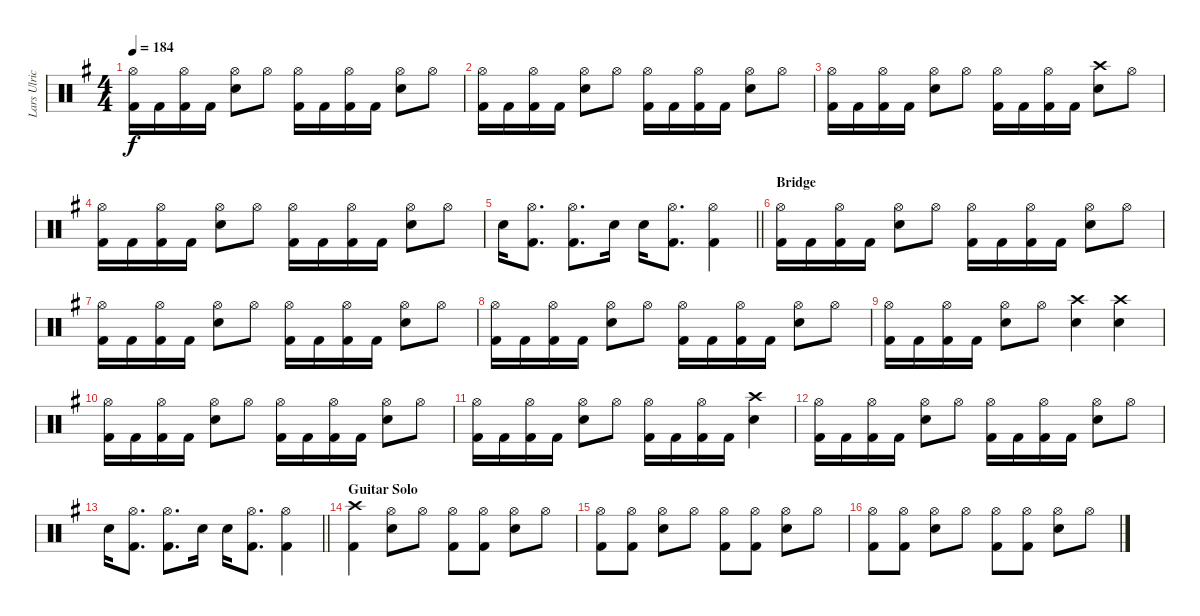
\track ("Lars Ulrich" "Lars Ulric") {instrument percussion}
\staff {score}
\articulation defaults
\ts (4 4)
\tempo 184
\clef neutral
\ks eminor
("Hi-Hat (open)" "Kick (hit) 2").16{dy f} "Kick (hit) 2".16 ("Hi-Hat (open)" "Kick (hit) 2").16 "Kick (hit) 2".16 ("Hi-Hat (open)" "Snare (hit) 2").8 "Hi-Hat (open)".8 ("Hi-Hat (open)" "Kick (hit) 2").16 "Kick (hit) 2".16 ("Hi-Hat (open)" "Kick (hit) 2").16 "Kick (hit) 2".16 ("Hi-Hat (open)" "Snare (hit) 2").8 "Hi-Hat (open)".8 |
("Hi-Hat (open)" "Kick (hit) 2").16 "Kick (hit) 2".16 ("Hi-Hat (open)" "Kick (hit) 2").16 "Kick (hit) 2".16 ("Hi-Hat (open)" "Snare (hit) 2").8 "Hi-Hat (open)".8 ("Hi-Hat (open)" "Kick (hit) 2").16 "Kick (hit) 2".16 ("Hi-Hat (open)" "Kick (hit) 2").16 "Kick (hit) 2".16 ("Hi-Hat (open)" "Snare (hit) 2").8 "Hi-Hat (open)".8 |
("Hi-Hat (open)" "Kick (hit) 2").16 "Kick (hit) 2".16 ("Hi-Hat (open)" "Kick (hit) 2").16 "Kick (hit) 2".16 ("Hi-Hat (open)" "Snare (hit) 2").8 "Hi-Hat (open)".8 ("Hi-Hat (open)" "Kick (hit) 2").16 "Kick (hit) 2".16 ("Hi-Hat (open)" "Kick (hit) 2").16 "Kick (hit) 2".16 ("Crash high (hit)" "Snare (hit) 2").8 "Hi-Hat (open)".8 |
("Hi-Hat (open)" "Kick (hit) 2").16 "Kick (hit) 2".16 ("Hi-Hat (open)" "Kick (hit) 2").16 "Kick (hit) 2".16 ("Hi-Hat (open)" "Snare (hit) 2").8 "Hi-Hat (open)".8 ("Hi-Hat (open)" "Kick (hit) 2").16 "Kick (hit) 2".16 ("Hi-Hat (open)" "Kick (hit) 2").16 "Kick (hit) 2".16 ("Hi-Hat (open)" "Snare (hit) 2").8 "Hi-Hat (open)".8 |
\barLineRight lightlight "Snare (hit) 2".16
("Hi-Hat (open)" "Kick (hit) 2").8{d} ("Hi-Hat (open)" "Kick (hit) 2").8{d} "Snare (hit) 2".16 "Snare (hit) 2".16 ("Hi-Hat (open)" "Kick (hit) 2").8{d} ("Hi-Hat (open)" "Kick (hit) 2").4 |
\section ("" "Bridge")
("Hi-Hat (open)" "Kick (hit) 2").16 "Kick (hit) 2".16 ("Hi-Hat (open)" "Kick (hit) 2").16 "Kick (hit) 2".16 ("Hi-Hat (open)" "Snare (hit) 2").8 "Hi-Hat (open)".8 ("Hi-Hat (open)" "Kick (hit) 2").16 "Kick (hit) 2".16 ("Hi-Hat (open)" "Kick (hit) 2").16 "Kick (hit) 2".16 ("Hi-Hat (open)" "Snare (hit) 2").8 "Hi-Hat (open)".8 |
("Hi-Hat (open)" "Kick (hit) 2").16 "Kick (hit) 2".16 ("Hi-Hat (open)" "Kick (hit) 2").16 "Kick (hit) 2".16 ("Hi-Hat (open)" "Snare (hit) 2").8 "Hi-Hat (open)".8 ("Hi-Hat (open)" "Kick (hit) 2").16 "Kick (hit) 2".16 ("Hi-Hat (open)" "Kick (hit) 2").16 "Kick (hit) 2".16 ("Hi-Hat (open)" "Snare (hit) 2").8 "Hi-Hat (open)".8 |
("Hi-Hat (open)" "Kick (hit) 2").16 "Kick (hit) 2".16 ("Hi-Hat (open)" "Kick (hit) 2").16 "Kick (hit) 2".16 ("Hi-Hat (open)" "Snare (hit) 2").8 "Hi-Hat (open)".8 ("Hi-Hat (open)" "Kick (hit) 2").16 "Kick (hit) 2".16 ("Hi-Hat (open)" "Kick (hit) 2").16 "Kick (hit) 2".16 ("Hi-Hat (open)" "Snare (hit) 2").8 "Hi-Hat (open)".8 |
("Hi-Hat (open)" "Kick (hit) 2").16 "Kick (hit) 2".16 ("Hi-Hat (open)" "Kick (hit) 2").16 "Kick (hit) 2".16 ("Hi-Hat (open)" "Snare (hit) 2").8 "Hi-Hat (open)".8 ("Crash high (hit)" "Snare (hit) 2").4 ("Crash high (hit)" "Snare (hit) 2").4 |
("Hi-Hat (open)" "Kick (hit) 2").16 "Kick (hit) 2".16 ("Hi-Hat (open)" "Kick (hit) 2").16 "Kick (hit) 2".16 ("Hi-Hat (open)" "Snare (hit) 2").8 "Hi-Hat (open)".8 ("Hi-Hat (open)" "Kick (hit) 2").16 "Kick (hit) 2".16 ("Hi-Hat (open)" "Kick (hit) 2").16 "Kick (hit) 2".16 ("Hi-Hat (open)" "Snare (hit) 2").8 "Hi-Hat (open)".8 |
("Hi-Hat (open)" "Kick (hit) 2").16 "Kick (hit) 2".16 ("Hi-Hat (open)" "Kick (hit) 2").16 "Kick (hit) 2".16 ("Hi-Hat (open)" "Snare (hit) 2").8 "Hi-Hat (open)".8 ("Hi-Hat (open)" "Kick (hit) 2").16 "Kick (hit) 2".16 ("Hi-Hat (open)" "Kick (hit) 2").16 "Kick (hit) 2".16 ("Crash high (hit)" "Snare (hit) 2").4 |
("Hi-Hat (open)" "Kick (hit) 2").16 "Kick (hit) 2".16 ("Hi-Hat (open)" "Kick (hit) 2").16 "Kick (hit) 2".16 ("Hi-Hat (open)" "Snare (hit) 2").8 "Hi-Hat (open)".8 ("Hi-Hat (open)" "Kick (hit) 2").16 "Kick (hit) 2".16 ("Hi-Hat (open)" "Kick (hit) 2").16 "Kick (hit) 2".16 ("Hi-Hat (open)" "Snare (hit) 2").8 "Hi-Hat (open)".8 |
\barLineRight lightlight "Snare (hit) 2".16
("Hi-Hat (open)" "Kick (hit) 2").8{d} ("Hi-Hat (open)" "Kick (hit) 2").8{d} "Snare (hit) 2".16 "Snare (hit) 2".16 ("Hi-Hat (open)" "Kick (hit) 2").8{d} ("Hi-Hat (open)" "Kick (hit) 2").4 |
\section ("" "Guitar Solo")
("Crash high (hit)" "Kick (hit) 2").4 ("Hi-Hat (open)" "Snare (hit) 2").8 "Hi-Hat (open)".8 ("Hi-Hat (open)" "Kick (hit) 2").8 ("Hi-Hat (open)" "Kick (hit) 2").8 ("Hi-Hat (open)" "Snare (hit) 2").8 "Hi-Hat (open)".8 |
("Hi-Hat (open)" "Kick (hit) 2").8 ("Hi-Hat (open)" "Kick (hit) 2").8 ("Hi-Hat (open)" "Snare (hit) 2").8 "Hi-Hat (open)".8 ("Hi-Hat (open)" "Kick (hit) 2").8 ("Hi-Hat (open)" "Kick (hit) 2").8 ("Hi-Hat (open)" "Snare (hit) 2").8 "Hi-Hat (open)".8 |
("Hi-Hat (open)" "Kick (hit) 2").8 ("Hi-Hat (open)" "Kick (hit) 2").8 ("Hi-Hat (open)" "Snare (hit) 2").8 "Hi-Hat (open)".8 ("Hi-Hat (open)" "Kick (hit) 2").8 ("Hi-Hat (open)" "Kick (hit) 2").8 ("Hi-Hat (open)" "Snare (hit) 2").8 "Hi-Hat (open)".8
